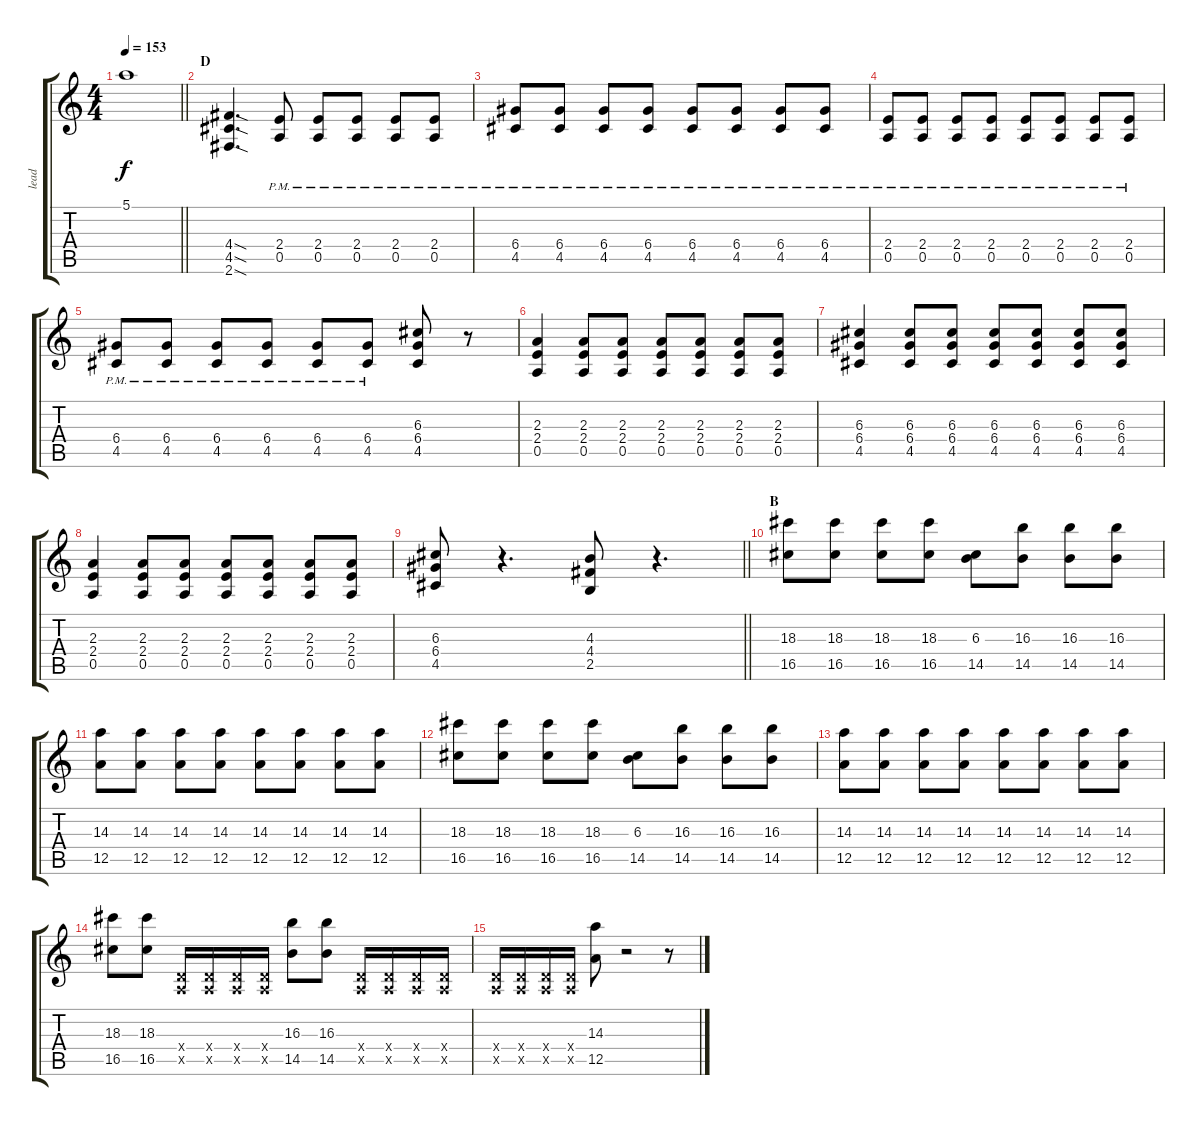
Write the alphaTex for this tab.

\track ("lead" "lead") {instrument distortionguitar}
\staff {score tabs}
\tuning (E4 B3 G3 D3 A2 E2) {hide}
\ts (4 4)
\tempo 153
\clef g2
\barLineRight lightlight
\ks c
5.1.1{dy f} |
\section ("" "D")
(4.4{sod} 4.5{sod} 2.6{sod}).4{d} (2.4{pm} 0.5{pm}).8 (2.4{pm} 0.5{pm}).8 (2.4{pm} 0.5{pm}).8 (2.4{pm} 0.5{pm}).8 (2.4{pm} 0.5{pm}).8 |
(6.4{pm} 4.5{pm}).8 (6.4{pm} 4.5{pm}).8 (6.4{pm} 4.5{pm}).8 (6.4{pm} 4.5{pm}).8 (6.4{pm} 4.5{pm}).8 (6.4{pm} 4.5{pm}).8 (6.4{pm} 4.5{pm}).8 (6.4{pm} 4.5{pm}).8 |
(2.4{pm} 0.5{pm}).8 (2.4{pm} 0.5{pm}).8 (2.4{pm} 0.5{pm}).8 (2.4{pm} 0.5{pm}).8 (2.4{pm} 0.5{pm}).8 (2.4{pm} 0.5{pm}).8 (2.4{pm} 0.5{pm}).8 (2.4{pm} 0.5{pm}).8 |
(6.4{pm} 4.5{pm}).8 (6.4{pm} 4.5{pm}).8 (6.4{pm} 4.5{pm}).8 (6.4{pm} 4.5{pm}).8 (6.4{pm} 4.5{pm}).8 (6.4{pm} 4.5{pm}).8 (6.3 6.4 4.5).8 r.8 |
(2.3 2.4 0.5).4 (2.3 2.4 0.5).8 (2.3 2.4 0.5).8 (2.3 2.4 0.5).8 (2.3 2.4 0.5).8 (2.3 2.4 0.5).8 (2.3 2.4 0.5).8 |
(6.3 6.4 4.5).4 (6.3 6.4 4.5).8 (6.3 6.4 4.5).8 (6.3 6.4 4.5).8 (6.3 6.4 4.5).8 (6.3 6.4 4.5).8 (6.3 6.4 4.5).8 |
(2.3 2.4 0.5).4 (2.3 2.4 0.5).8 (2.3 2.4 0.5).8 (2.3 2.4 0.5).8 (2.3 2.4 0.5).8 (2.3 2.4 0.5).8 (2.3 2.4 0.5).8 |
\barLineRight lightlight
(6.3 6.4 4.5).8 r.4{d} (4.3 4.4 2.5).8 r.4{d} |
\section ("" "B")
(18.3 16.5).8 (18.3 16.5).8 (18.3 16.5).8 (18.3 16.5).8 (6.3 14.5).8 (16.3 14.5).8 (16.3 14.5).8 (16.3 14.5).8 |
(14.3 12.5).8 (14.3 12.5).8 (14.3 12.5).8 (14.3 12.5).8 (14.3 12.5).8 (14.3 12.5).8 (14.3 12.5).8 (14.3 12.5).8 |
(18.3 16.5).8 (18.3 16.5).8 (18.3 16.5).8 (18.3 16.5).8 (6.3 14.5).8 (16.3 14.5).8 (16.3 14.5).8 (16.3 14.5).8 |
(14.3 12.5).8 (14.3 12.5).8 (14.3 12.5).8 (14.3 12.5).8 (14.3 12.5).8 (14.3 12.5).8 (14.3 12.5).8 (14.3 12.5).8 |
(18.3 16.5).8 (18.3 16.5).8 (0.4{x} 0.5{x}).16 (0.4{x} 0.5{x}).16 (0.4{x} 0.5{x}).16 (0.4{x} 0.5{x}).16 (16.3 14.5).8 (16.3 14.5).8 (0.4{x} 0.5{x}).16 (0.4{x} 0.5{x}).16 (0.4{x} 0.5{x}).16 (0.4{x} 0.5{x}).16 |
(0.4{x} 0.5{x}).16 (0.4{x} 0.5{x}).16 (0.4{x} 0.5{x}).16 (0.4{x} 0.5{x}).16 (14.3 12.5).8 r.2 r.8
